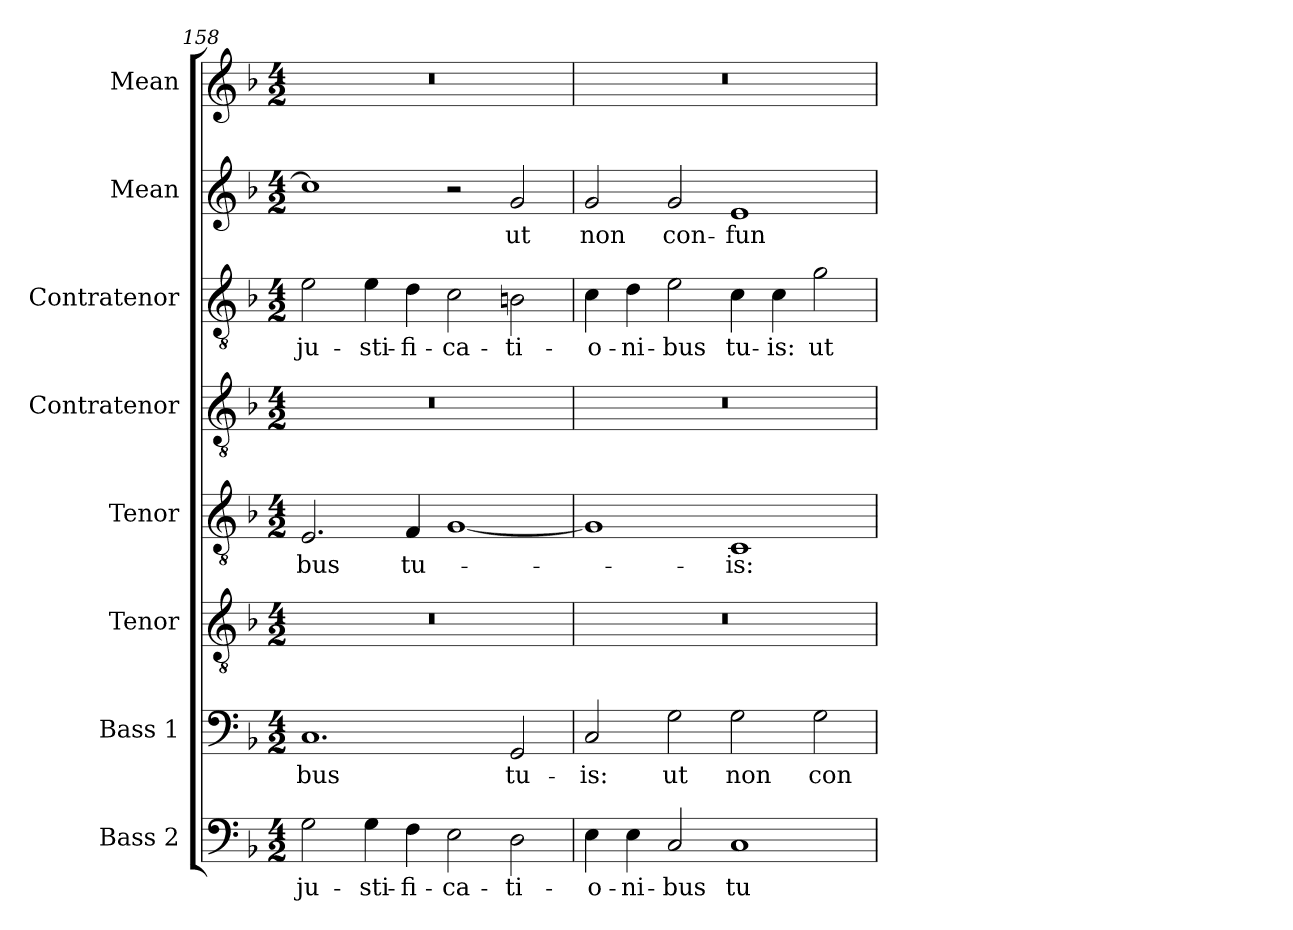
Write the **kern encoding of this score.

**kern	**text	**kern	**text	**kern	**kern	**text	**kern	**kern	**text	**kern	**text	**kern
*part8	*part8	*part7	*part7	*part6	*part5	*part5	*part4	*part3	*part3	*part2	*part2	*part1
*staff8	*staff8	*staff7	*staff7	*staff6	*staff5	*staff5	*staff4	*staff3	*staff3	*staff2	*staff2	*staff1
*I"Bass 2	*	*I"Bass 1	*	*I"Tenor	*I"Tenor	*	*I"Contratenor	*I"Contratenor	*	*I"Mean	*	*I"Mean
*I'B2.	*	*I'B1.	*	*I'T.	*I'T.	*	*I'Ct.	*I'Ct.	*	*I'M.	*	*I'M.
*clefF4	*	*clefF4	*	*clefGv2	*clefGv2	*	*clefGv2	*clefGv2	*	*clefG2	*	*clefG2
*	*	*	*	*ITrd7c12	*ITrd7c12	*	*ITrd7c12	*ITrd7c12	*	*	*	*
*k[b-]	*	*k[b-]	*	*k[b-]	*k[b-]	*	*k[b-]	*k[b-]	*	*k[b-]	*	*k[b-]
*F:	*	*F:	*	*F:	*F:	*	*F:	*F:	*	*F:	*	*F:
*M4/2	*	*M4/2	*	*M4/2	*M4/2	*	*M4/2	*M4/2	*	*M4/2	*	*M4/2
=158	=158	=158	=158	=158	=158	=158	=158	=158	=158	=158	=158	=158
!	!LO:LY:b:color=#000000	!	!	!	!	!	!	!	!	!	!	!
!	!	!	!LO:LY:b:color=#000000	!LO:N:vis=1	!	!	!	!	!	!	!	!
!	!	!	!	!	!	!LO:LY:b:color=#000000	!LO:N:vis=1	!	!	!	!	!
!	!	!	!	!	!	!	!	!	!LO:LY:b:color=#000000	!	!	!LO:N:vis=1
2Gi\	ju-	1.Ci	-bus	0r	2.EEi/	-bus	0r	2Ei\	ju-	1cci]	.	0r
!	!LO:LY:b:color=#000000	!	!	!	!	!	!	!	!	!	!	!
!	!	!	!	!	!	!	!	!	!LO:LY:b:color=#000000	!	!	!
4Gi\	-sti-	.	.	.	.	.	.	4Ei\	-sti-	.	.	.
!	!LO:LY:b:color=#000000	!	!	!	!	!	!	!	!	!	!	!
!	!	!	!	!	!	!LO:LY:b:color=#000000	!	!	!	!	!	!
!	!	!	!	!	!	!	!	!	!LO:LY:b:color=#000000	!	!	!
4Fi\	-fi-	.	.	.	4FFi/	tu-	.	4Di\	-fi-	.	.	.
!	!LO:LY:b:color=#000000	!	!	!	!	!	!	!	!	!	!	!
!	!	!	!	!	!	!	!	!	!LO:LY:b:color=#000000	!	!	!
2Ei\	-ca-	.	.	.	[1GGi	.	.	2Ci\	-ca-	2r	.	.
!	!LO:LY:b:color=#000000	!	!	!	!	!	!	!	!	!	!	!
!	!	!	!LO:LY:b:color=#000000	!	!	!	!	!	!	!	!	!
!	!	!	!	!	!	!	!	!	!LO:LY:b:color=#000000	!	!	!
!	!	!	!	!	!	!	!	!	!	!	!LO:LY:b:color=#000000	!
2Di\	-ti-	2GGi/	tu-	.	.	.	.	2BBni\	-ti-	2gi/	ut	.
=159	=159	=159	=159	=159	=159	=159	=159	=159	=159	=159	=159	=159
!	!LO:LY:b:color=#000000	!	!	!	!	!	!	!	!	!	!	!
!	!	!	!LO:LY:b:color=#000000	!LO:N:vis=1	!	!	!LO:N:vis=1	!	!	!	!	!
!	!	!	!	!	!	!	!	!	!LO:LY:b:color=#000000	!	!	!
!	!	!	!	!	!	!	!	!	!	!	!LO:LY:b:color=#000000	!LO:N:vis=1
4Ei\	-o-	2Ci/	-is:	0r	1GGi]	.	0r	4Ci\	-o-	2gi/	non	0r
!	!LO:LY:b:color=#000000	!	!	!	!	!	!	!	!	!	!	!
!	!	!	!	!	!	!	!	!	!LO:LY:b:color=#000000	!	!	!
4Ei\	-ni-	.	.	.	.	.	.	4Di\	-ni-	.	.	.
!	!LO:LY:b:color=#000000	!	!	!	!	!	!	!	!	!	!	!
!	!	!	!LO:LY:b:color=#000000	!	!	!	!	!	!	!	!	!
!	!	!	!	!	!	!	!	!	!LO:LY:b:color=#000000	!	!	!
!	!	!	!	!	!	!	!	!	!	!	!LO:LY:b:color=#000000	!
2Ci/	-bus	2Gi\	ut	.	.	.	.	2Ei\	-bus	2gi/	con-	.
!	!LO:LY:b:color=#000000	!	!	!	!	!	!	!	!	!	!	!
!	!	!	!LO:LY:b:color=#000000	!	!	!	!	!	!	!	!	!
!	!	!	!	!	!	!LO:LY:b:color=#000000	!	!	!	!	!	!
!	!	!	!	!	!	!	!	!	!LO:LY:b:color=#000000	!	!	!
!	!	!	!	!	!	!	!	!	!	!	!LO:LY:b:color=#000000	!
1Ci	tu-	2Gi\	non	.	1CCi	-is:	.	4Ci\	tu-	1ei	-fun-	.
!	!	!	!	!	!	!	!	!	!LO:LY:b:color=#000000	!	!	!
.	.	.	.	.	.	.	.	4Ci\	-is:	.	.	.
!	!	!	!LO:LY:b:color=#000000	!	!	!	!	!	!	!	!	!
!	!	!	!	!	!	!	!	!	!LO:LY:b:color=#000000	!	!	!
.	.	2Gi\	con-	.	.	.	.	2Gi\	ut	.	.	.
=	=	=	=	=	=	=	=	=	=	=	=	=
*-	*-	*-	*-	*-	*-	*-	*-	*-	*-	*-	*-	*-
